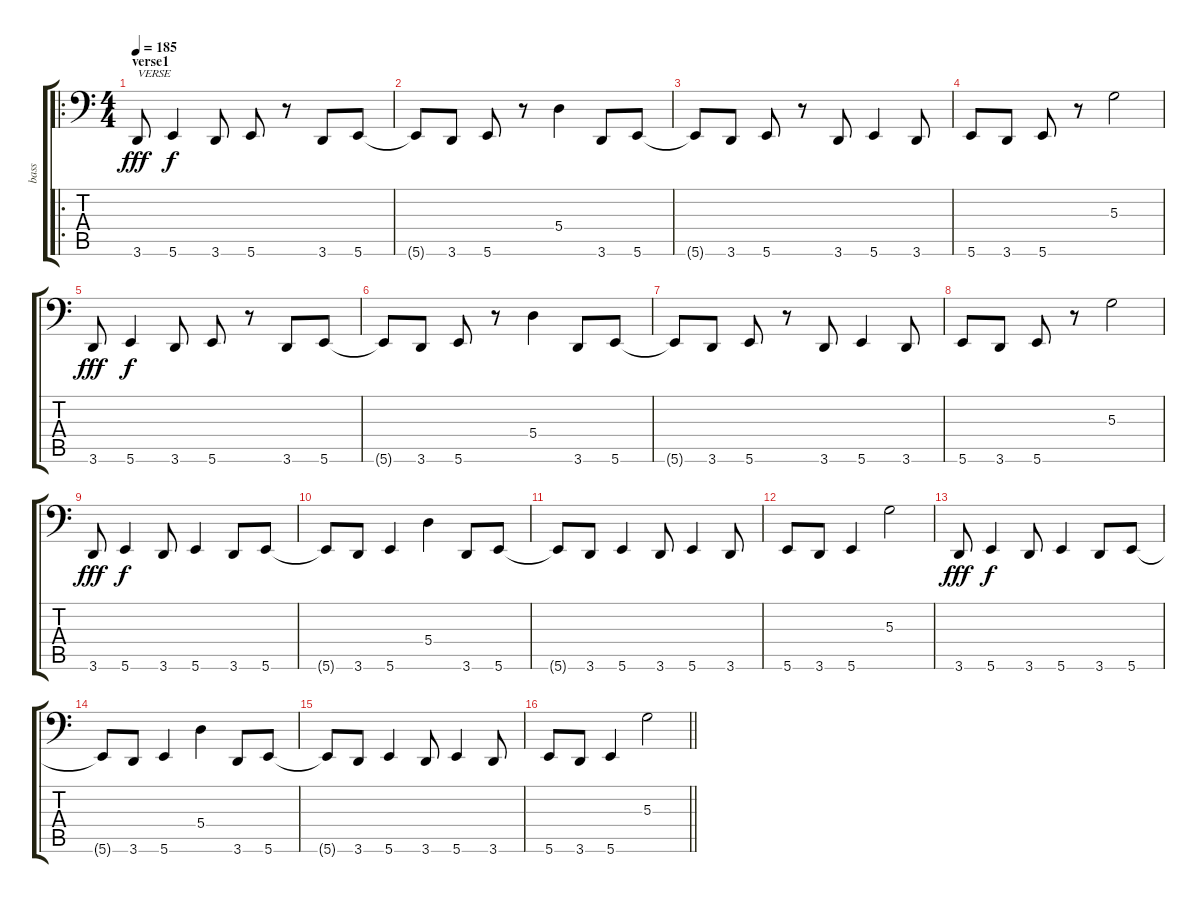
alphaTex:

\track ("bass" "bass") {instrument electricbassfinger}
\staff {score tabs}
\tuning (C3 G2 D2 A1 E1 B0) {hide}
\ro
\ts (4 4)
\section ("" "verse1")
\tempo 185
\clef f4
\ks c
3.6.8{txt "VERSE" dy fff} 5.6.4{dy f} 3.6.8 5.6.8 r.8 3.6.8 5.6.8 |
5.6{t}.8 3.6.8 5.6.8 r.8 5.4.4 3.6.8 5.6.8 |
5.6{t}.8 3.6.8 5.6.8 r.8 3.6.8 5.6.4 3.6.8 |
5.6.8 3.6.8 5.6.8 r.8 5.3.2 |
3.6.8{dy fff} 5.6.4{dy f} 3.6.8 5.6.8 r.8 3.6.8 5.6.8 |
5.6{t}.8 3.6.8 5.6.8 r.8 5.4.4 3.6.8 5.6.8 |
5.6{t}.8 3.6.8 5.6.8 r.8 3.6.8 5.6.4 3.6.8 |
5.6.8 3.6.8 5.6.8 r.8 5.3.2 |
3.6.8{dy fff} 5.6.4{dy f} 3.6.8 5.6.4 3.6.8 5.6.8 |
5.6{t}.8 3.6.8 5.6.4 5.4.4 3.6.8 5.6.8 |
5.6{t}.8 3.6.8 5.6.4 3.6.8 5.6.4 3.6.8 |
5.6.8 3.6.8 5.6.4 5.3.2 |
3.6.8{dy fff} 5.6.4{dy f} 3.6.8 5.6.4 3.6.8 5.6.8 |
5.6{t}.8 3.6.8 5.6.4 5.4.4 3.6.8 5.6.8 |
5.6{t}.8 3.6.8 5.6.4 3.6.8 5.6.4 3.6.8 |
\barLineRight lightlight
5.6.8 3.6.8 5.6.4 5.3.2
